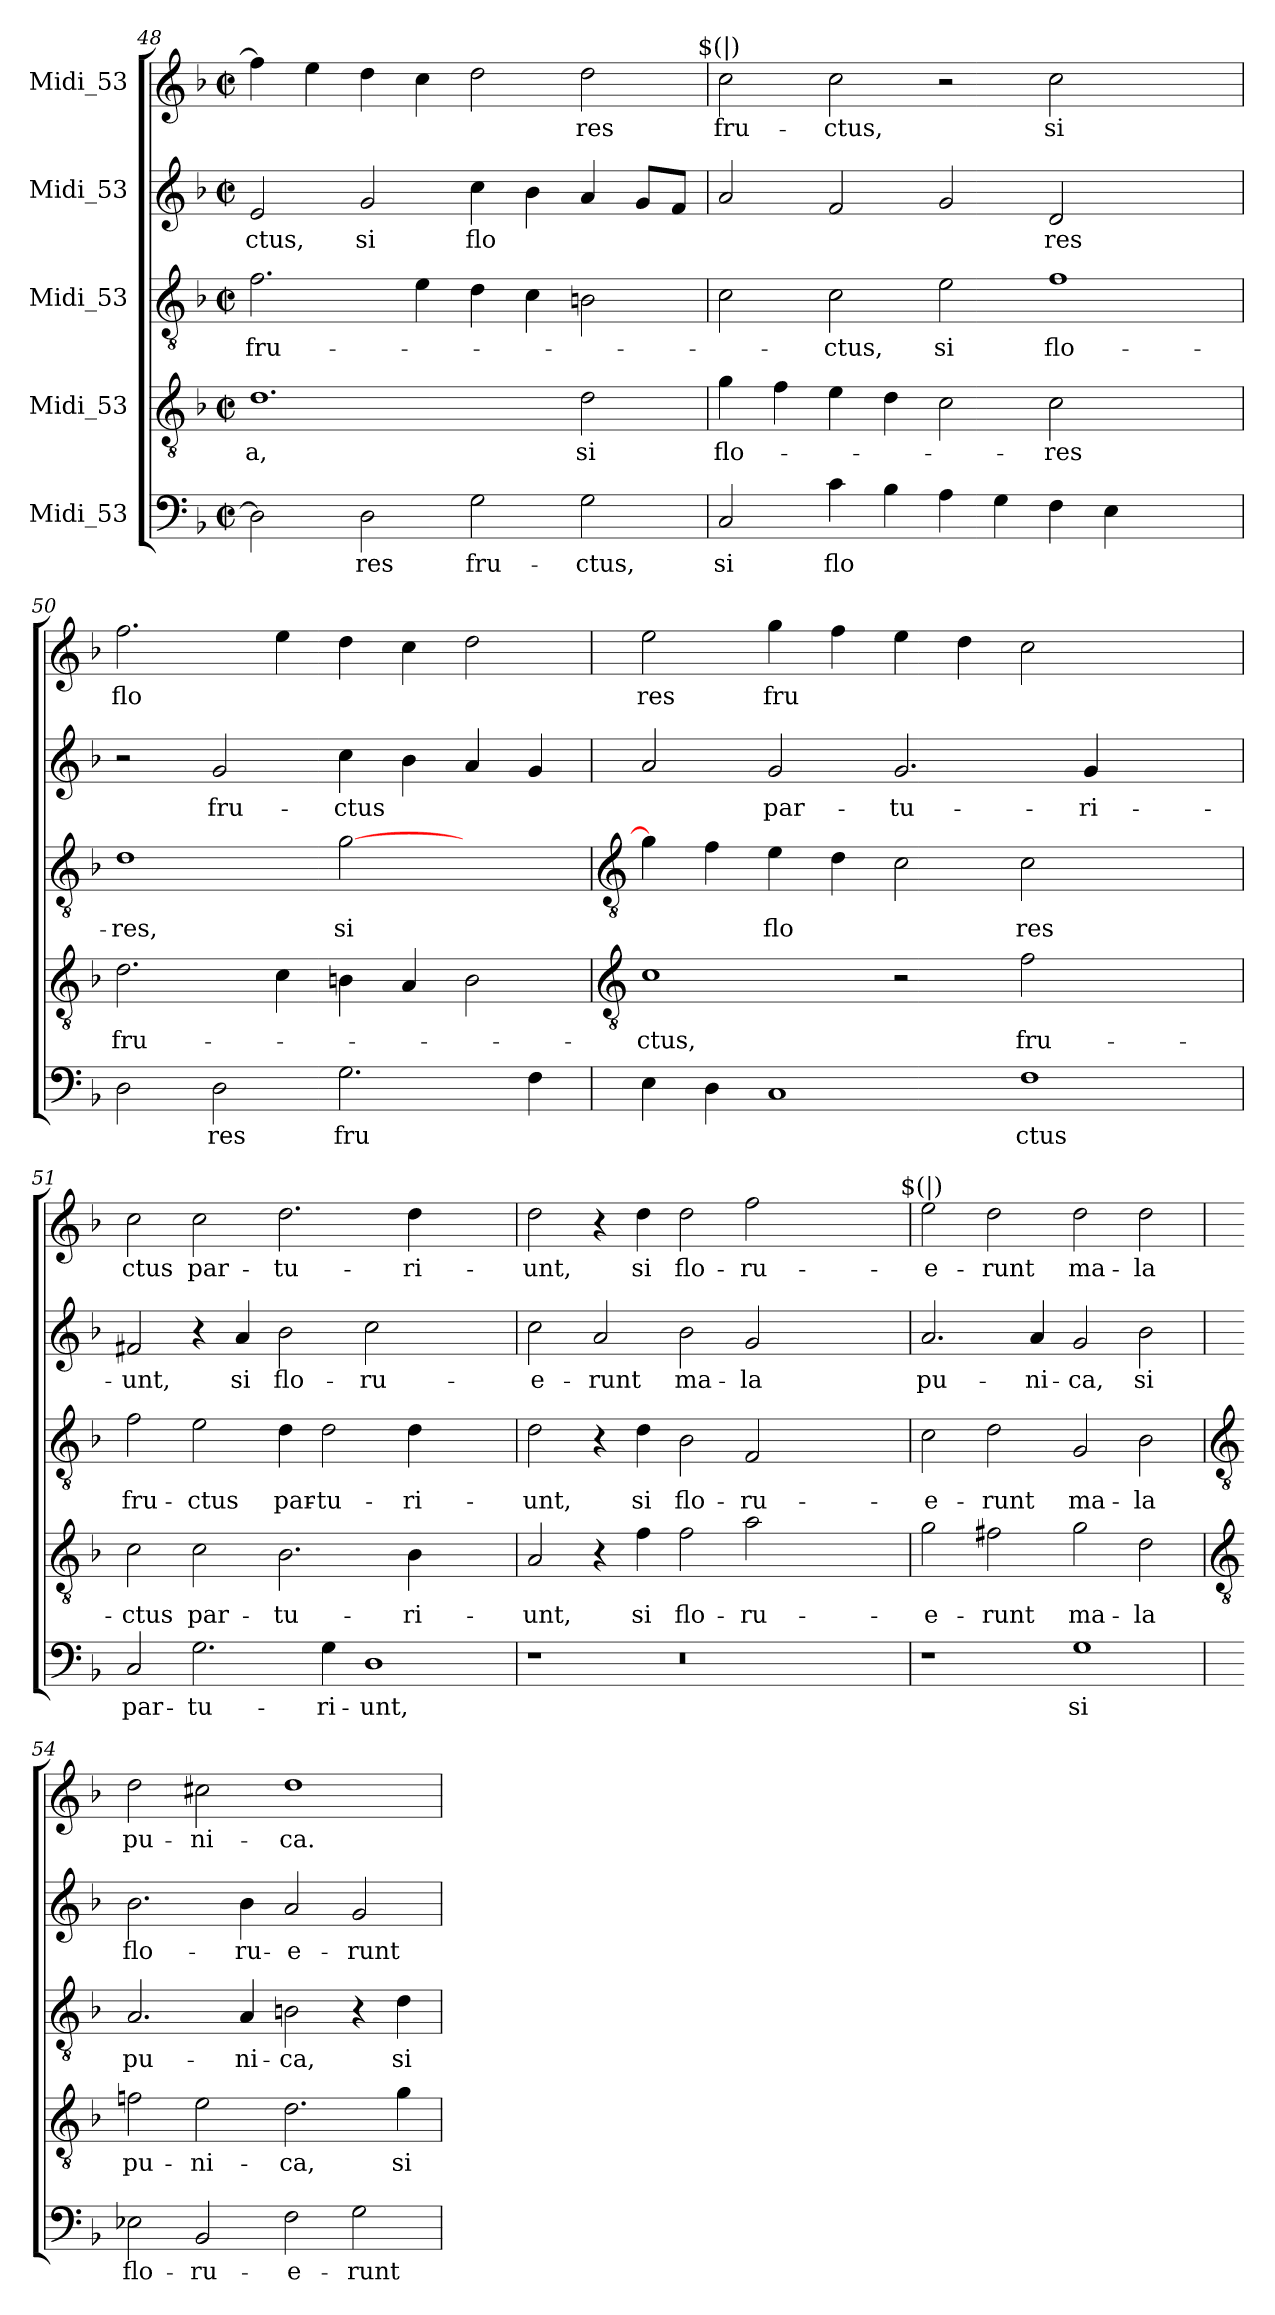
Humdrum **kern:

**kern	**text	**kern	**text	**kern	**text	**kern	**text	**kern	**text
*part5	*part5	*part4	*part4	*part3	*part3	*part2	*part2	*part1	*part1
*staff5	*staff5	*staff4	*staff4	*staff3	*staff3	*staff2	*staff2	*staff1	*staff1
*I"Midi_53	*	*I"Midi_53	*	*I"Midi_53	*	*I"Midi_53	*	*I"Midi_53	*
!!LO:LB:g=z
*clefF4	*	*clefGv2	*	*clefGv2	*	*clefG2	*	*clefG2	*
*k[b-]	*	*k[b-]	*	*k[b-]	*	*k[b-]	*	*k[b-]	*
*F:	*	*F:	*	*F:	*	*F:	*	*F:	*
*M4/2	*	*M4/2	*	*M4/2	*	*M4/2	*	*M4/2	*
*met(c|)	*	*met(c|)	*	*met(c|)	*	*met(c|)	*	*met(c|)	*
=48	=48	=48	=48	=48	=48	=48	=48	=48	=48
!	!LO:LY:b	!	!LO:LY:b	!	!LO:LY:b	!	!LO:LY:b	!	!LO:LY:b
2D]	-	1.d	-a,	2.f	fru-	2e	ctus,	4ff]	--
.	.	.	.	.	.	.	.	4ee	.
!	!LO:LY:b	!	!	!	!	!	!LO:LY:b	!	!
2D	res	.	.	.	.	2g	si	4dd	.
.	.	.	.	4e	.	.	.	4cc	.
!	!LO:LY:b	!	!	!	!	!	!LO:LY:b	!	!
2G	fru-	.	.	4d	.	4cc	flo	2dd	.
.	.	.	.	4c	.	4b-	.	.	.
!	!LO:LY:b	!	!LO:LY:b	!	!	!	!	!	!LO:LY:b
2G	-ctus,	2d	si	2Bn	.	4a	.	2dd	res
.	.	.	.	.	.	8gL	.	.	.
.	.	.	.	.	.	8fJ	.	.	.
=49	=49	=49	=49	=49	=49	=49	=49	=49	=49
!	!	!	!	!	!	!	!	!LO:TX:a:cj:t=$(|)	!
!	!LO:LY:b	!	!LO:LY:b	!	!	!	!	!	!LO:LY:b
2C	si	4g	flo-	2c	.	2a	.	2cc	fru-
.	.	4f	.	.	.	.	.	.	.
!	!LO:LY:b	!	!	!	!LO:LY:b	!	!	!	!LO:LY:b
4c	flo	4e	.	2c	-ctus,	2f	.	2cc	-ctus,
4B-	.	4d	.	.	.	.	.	.	.
!	!	!	!	!	!LO:LY:b	!	!	!	!
4A	.	2c	.	2e	si	2g	.	2r	.
4G	.	.	.	.	.	.	.	.	.
!	!	!	!LO:LY:b	!	!LO:LY:b	!	!LO:LY:b	!	!LO:LY:b
4F	.	2c	-res	1f	flo-	2d	res	2cc	si
4E	.	.	.	.	.	.	.	.	.
2ryy	.	2ryy	.	.	.	2ryy	.	2ryy	.
!!LO:LB:g=z
=50	=50	=50	=50	=50	=50	=50	=50	=50	=50
!	!	!	!LO:LY:b	!	!LO:LY:b	!	!	!	!LO:LY:b
2D	.	2.d	fru-	1d	-res,	2r	.	2.ff	flo
!	!LO:LY:b	!	!	!	!	!	!LO:LY:b	!	!
2D	res	.	.	.	.	2g	fru-	.	.
.	.	4c	.	.	.	.	.	4ee	.
!	!LO:LY:b	!	!	!	!LO:LY:b	!	!LO:LY:b	!	!
2.G	fru-	4Bn	.	[2g	si	4cc	-ctus	4dd	.
.	.	4A	.	.	.	4b-	.	4cc	.
.	.	2B	.	2ryy	.	4a	.	2dd	.
4F	.	.	.	.	.	4g	.	.	.
!!LO:LB:g=z
=51	=51	=51	=51	=51	=51	=51	=51	=51	=51
*	*	*clefGv2	*	*clefGv2	*	*	*	*	*
!	!LO:LY:b	!	!LO:LY:b	!	!	!	!	!	!LO:LY:b
4E	--	1c	-ctus,	4g]	.	2a	.	2ee	res
4D	.	.	.	4f	.	.	.	.	.
!	!	!	!	!	!LO:LY:b	!	!LO:LY:b	!	!LO:LY:b
1C	.	.	.	4e	flo	2g	par-	4gg	fru
.	.	.	.	4d	.	.	.	4ff	.
!	!	!	!	!	!	!	!LO:LY:b	!	!
.	.	2r	.	2c	.	2.g	-tu-	4ee	.
.	.	.	.	.	.	.	.	4dd	.
!	!LO:LY:b	!	!LO:LY:b	!	!LO:LY:b	!	!	!	!
1F	ctus	2f	fru-	2c	res	.	.	2cc	.
!	!	!	!	!	!	!	!LO:LY:b	!	!
.	.	.	.	.	.	4g	-ri-	.	.
.	.	2ryy	.	2ryy	.	2ryy	.	2ryy	.
=51A	=51A	=51A	=51A	=51A	=51A	=51A	=51A	=51A	=51A
!	!LO:LY:b	!	!LO:LY:b	!	!LO:LY:b	!	!LO:LY:b	!	!LO:LY:b
2C	par-	2c	-ctus	2f	fru-	2f#X	-unt,	2cc	ctus
!	!LO:LY:b	!	!LO:LY:b	!	!LO:LY:b	!	!	!	!LO:LY:b
2.G	-tu-	2c	par-	2e	-ctus	4r	.	2cc	par-
!	!	!	!	!	!	!	!LO:LY:b	!	!
.	.	.	.	.	.	4a	si	.	.
!	!	!	!LO:LY:b	!	!LO:LY:b	!	!LO:LY:b	!	!LO:LY:b
.	.	2.B-	-tu-	4d	par-	2b-	flo-	2.dd	-tu-
!	!LO:LY:b	!	!	!	!LO:LY:b	!	!	!	!
4G	-ri-	.	.	2d	-tu-	.	.	.	.
!	!LO:LY:b	!	!	!	!	!	!LO:LY:b	!	!
1D	-unt,	.	.	.	.	2cc	-ru-	.	.
!	!	!	!LO:LY:b	!	!LO:LY:b	!	!	!	!LO:LY:b
.	.	4B-	-ri-	4d	-ri-	.	.	4dd	-ri-
.	.	2ryy	.	2ryy	.	2ryy	.	2ryy	.
=52A	=52A	=52A	=52A	=52A	=52A	=52A	=52A	=52A	=52A
!	!	!	!LO:LY:b	!	!LO:LY:b	!	!LO:LY:b	!	!LO:LY:b
1r	.	2A	-unt,	2d	-unt,	2cc	-e-	2dd	-unt,
!	!	!	!	!	!	!	!LO:LY:b	!	!
.	.	4r	.	4r	.	2a	-runt	4r	.
!	!	!	!LO:LY:b	!	!LO:LY:b	!	!	!	!LO:LY:b
.	.	4f	si	4d	si	.	.	4dd	si
!	!	!	!LO:LY:b	!	!LO:LY:b	!	!LO:LY:b	!	!LO:LY:b
0r	.	2f	flo-	2B-	flo-	2b-	ma-	2dd	flo-
!	!	!	!LO:LY:b	!	!LO:LY:b	!	!LO:LY:b	!	!LO:LY:b
.	.	2a	-ru-	2F	-ru-	2g	-la	2ff	-ru-
.	.	1ryy	.	1ryy	.	1ryy	.	1ryy	.
!!LO:LB:g=z
=53A	=53A	=53A	=53A	=53A	=53A	=53A	=53A	=53A	=53A
!	!	!	!	!	!	!	!	!LO:TX:a:cj:t=$(|)	!
!	!	!	!LO:LY:b	!	!LO:LY:b	!	!LO:LY:b	!	!LO:LY:b
1r	.	2g	-e-	2c	-e-	2.a	pu-	2ee	-e-
!	!	!	!LO:LY:b	!	!LO:LY:b	!	!	!	!LO:LY:b
.	.	2f#X	-runt	2d	-runt	.	.	2dd	-runt
!	!	!	!	!	!	!	!LO:LY:b	!	!
.	.	.	.	.	.	4a	-ni-	.	.
!	!LO:LY:b	!	!LO:LY:b	!	!LO:LY:b	!	!LO:LY:b	!	!LO:LY:b
1G	si	2g	ma-	2G	ma-	2g	-ca,	2dd	ma-
!	!	!	!LO:LY:b	!	!LO:LY:b	!	!LO:LY:b	!	!LO:LY:b
.	.	2d	-la	2B-	-la	2b-	si	2dd	-la
!!LO:LB:g=z
=54	=54	=54	=54	=54	=54	=54	=54	=54	=54
*	*	*clefGv2	*	*clefGv2	*	*	*	*	*
!	!LO:LY:b	!	!LO:LY:b	!	!LO:LY:b	!	!LO:LY:b	!	!LO:LY:b
2E-X	flo-	2fn	pu-	2.A	pu-	2.b-	flo-	2dd	pu-
!	!LO:LY:b	!	!LO:LY:b	!	!	!	!	!	!LO:LY:b
2BB-	-ru-	2e	-ni-	.	.	.	.	2cc#X	-ni-
!	!	!	!	!	!LO:LY:b	!	!LO:LY:b	!	!
.	.	.	.	4A	-ni-	4b-	-ru-	.	.
!	!LO:LY:b	!	!LO:LY:b	!	!LO:LY:b	!	!LO:LY:b	!	!LO:LY:b
2F	-e-	2.d	-ca,	2Bn	-ca,	2a	-e-	1dd	-ca.
!	!LO:LY:b	!	!	!	!	!	!LO:LY:b	!	!
2G	-runt	.	.	4r	.	2g	-runt	.	.
!	!	!	!LO:LY:b	!	!LO:LY:b	!	!	!	!
.	.	4g	si	4d	si	.	.	.	.
=	=	=	=	=	=	=	=	=	=
*-	*-	*-	*-	*-	*-	*-	*-	*-	*-
